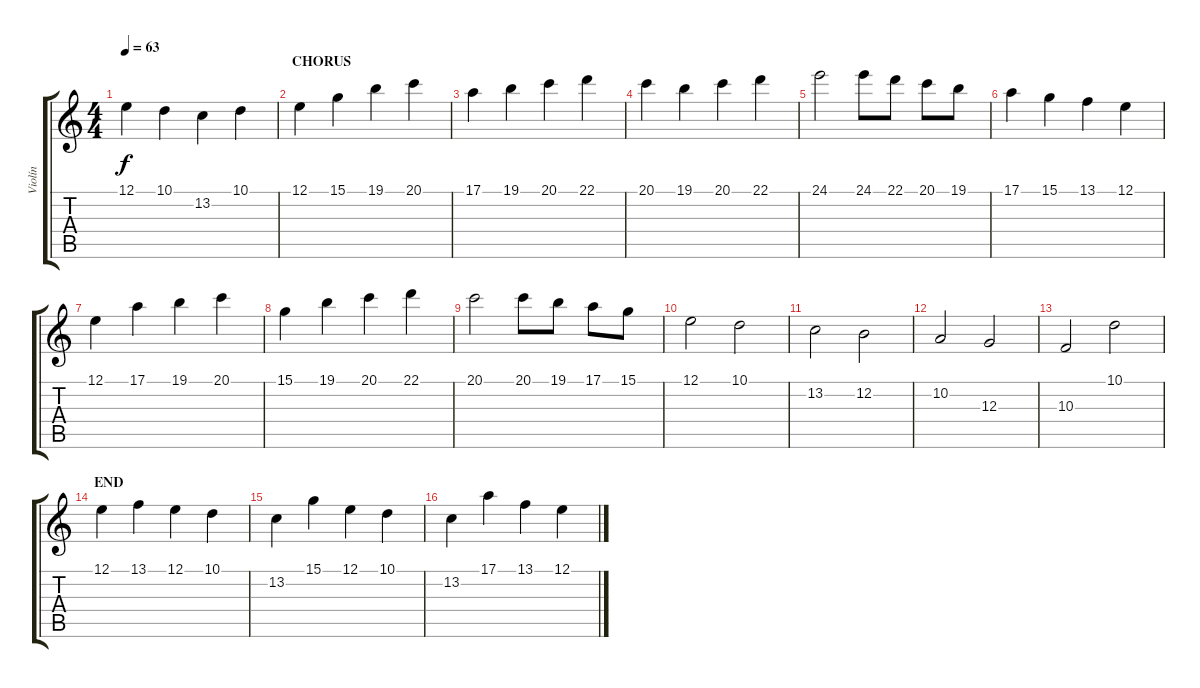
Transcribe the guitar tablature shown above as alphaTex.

\track ("Violín" "Violín") {instrument violin}
\staff {score tabs}
\tuning (E4 B3 G3 D3 A2 E2) {hide}
\ts (4 4)
\tempo 63
\clef g2
\ks c
12.1.4{dy f} 10.1.4 13.2.4 10.1.4 |
\section ("" "CHORUS")
12.1.4 15.1.4 19.1.4 20.1.4 |
17.1.4 19.1.4 20.1.4 22.1.4 |
20.1.4 19.1.4 20.1.4 22.1.4 |
24.1.2 24.1.8 22.1.8 20.1.8 19.1.8 |
17.1.4 15.1.4 13.1.4 12.1.4 |
12.1.4 17.1.4 19.1.4 20.1.4 |
15.1.4 19.1.4 20.1.4 22.1.4 |
20.1.2 20.1.8 19.1.8 17.1.8 15.1.8 |
12.1.2 10.1.2 |
13.2.2 12.2.2 |
10.2.2 12.3.2 |
10.3.2 10.1.2 |
\section ("" "END")
12.1.4 13.1.4 12.1.4 10.1.4 |
13.2.4 15.1.4 12.1.4 10.1.4 |
13.2.4 17.1.4 13.1.4 12.1.4
